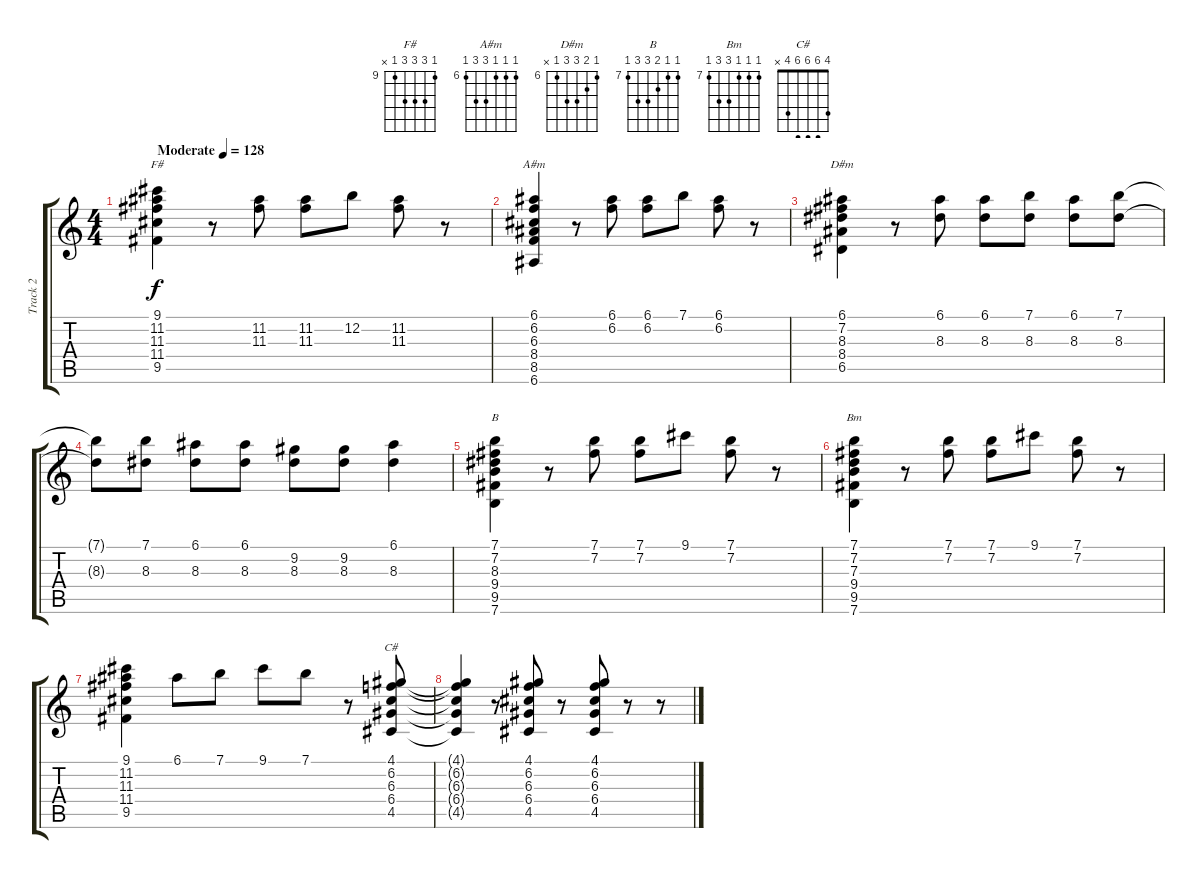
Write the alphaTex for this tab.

\track ("Track 2" "Track 2") {instrument electricguitarclean}
\staff {score tabs}
\tuning (E4 B3 G3 D3 A2 E2) {hide}
\chord ("F#" 9 11 11 11 9 x) {firstfret 9}
\chord ("A#m" 6 6 6 8 8 6) {firstfret 6}
\chord ("D#m" 6 7 8 8 6 x) {firstfret 6}
\chord ("B" 7 7 8 9 9 7) {firstfret 7}
\chord ("Bm" 7 7 7 9 9 7) {firstfret 7}
\chord ("C#" 4 6 6 6 4 x)
\ts (4 4)
\tempo (128 "Moderate")
\clef g2
\ks c
(9.1 11.2 11.3 11.4 9.5).4{ch "F#" dy f instrument electricguitarclean} r.8 (11.2 11.3).8 (11.2 11.3).8 12.2.8 (11.2 11.3).8 r.8 |
(6.1 6.2 6.3 8.4 8.5 6.6).4{ch "A#m"} r.8 (6.1 6.2).8 (6.1 6.2).8 7.1.8 (6.1 6.2).8 r.8 |
(6.1 7.2 8.3 8.4 6.5).4{ch "D#m"} r.8 (6.1 8.3).8 (6.1 8.3).8 (7.1 8.3).8 (6.1 8.3).8 (7.1 8.3).8 |
(7.1{t} 8.3{t}).8 (7.1 8.3).8 (6.1 8.3).8 (6.1 8.3).8 (9.2 8.3).8 (9.2 8.3).8 (6.1 8.3).4 |
(7.1 7.2 8.3 9.4 9.5 7.6).4{ch "B"} r.8 (7.1 7.2).8 (7.1 7.2).8 9.1.8 (7.1 7.2).8 r.8 |
(7.1 7.2 7.3 9.4 9.5 7.6).4{ch "Bm"} r.8 (7.1 7.2).8 (7.1 7.2).8 9.1.8 (7.1 7.2).8 r.8 |
(9.1 11.2 11.3 11.4 9.5).4 6.1.8 7.1.8 9.1.8 7.1.8 r.8 (4.1 6.2 6.3 6.4 4.5).8{ch "C#"} |
(4.1{t} 6.2{t} 6.3{t} 6.4{t} 4.5{t}).4 r.8 (4.1 6.2 6.3 6.4 4.5).8 r.8 (4.1 6.2 6.3 6.4 4.5).8 r.8 r.8
